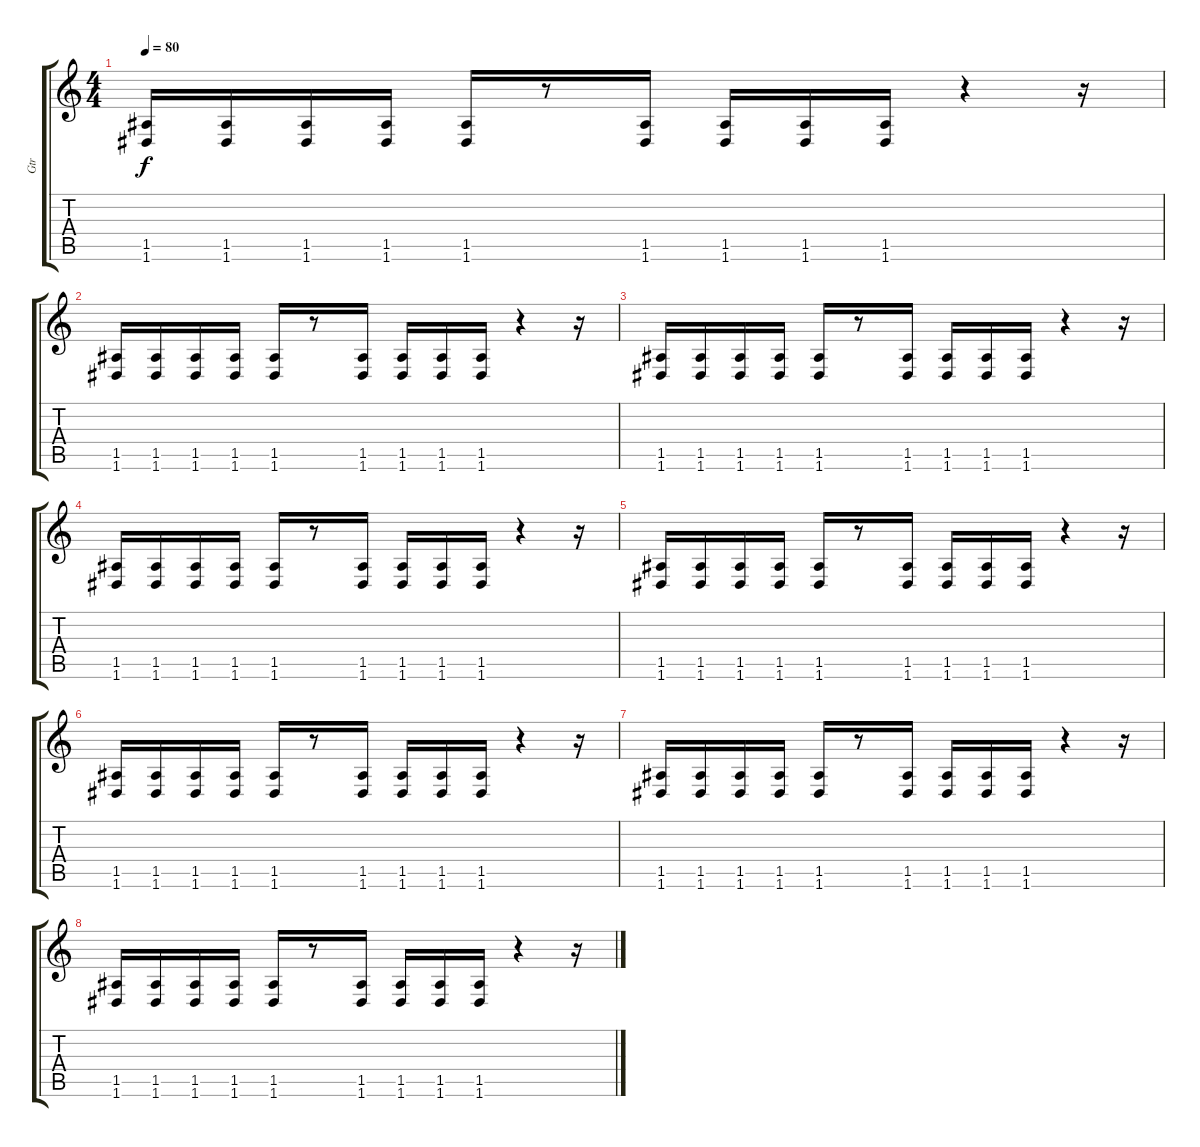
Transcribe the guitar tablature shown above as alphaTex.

\track ("Gtr" "Gtr") {instrument distortionguitar}
\staff {score tabs}
\tuning (E4 B3 G3 D3 A2 D2) {hide}
\ts (4 4)
\tempo 80
\clef g2
\ks c
(1.5 1.6).16{dy f} (1.5 1.6).16 (1.5 1.6).16 (1.5 1.6).16 (1.5 1.6).16 r.8 (1.5 1.6).16 (1.5 1.6).16 (1.5 1.6).16 (1.5 1.6).16 r.4 r.16 |
(1.5 1.6).16 (1.5 1.6).16 (1.5 1.6).16 (1.5 1.6).16 (1.5 1.6).16 r.8 (1.5 1.6).16 (1.5 1.6).16 (1.5 1.6).16 (1.5 1.6).16 r.4 r.16 |
(1.5 1.6).16 (1.5 1.6).16 (1.5 1.6).16 (1.5 1.6).16 (1.5 1.6).16 r.8 (1.5 1.6).16 (1.5 1.6).16 (1.5 1.6).16 (1.5 1.6).16 r.4 r.16 |
(1.5 1.6).16 (1.5 1.6).16 (1.5 1.6).16 (1.5 1.6).16 (1.5 1.6).16 r.8 (1.5 1.6).16 (1.5 1.6).16 (1.5 1.6).16 (1.5 1.6).16 r.4 r.16 |
(1.5 1.6).16 (1.5 1.6).16 (1.5 1.6).16 (1.5 1.6).16 (1.5 1.6).16 r.8 (1.5 1.6).16 (1.5 1.6).16 (1.5 1.6).16 (1.5 1.6).16 r.4 r.16 |
(1.5 1.6).16 (1.5 1.6).16 (1.5 1.6).16 (1.5 1.6).16 (1.5 1.6).16 r.8 (1.5 1.6).16 (1.5 1.6).16 (1.5 1.6).16 (1.5 1.6).16 r.4 r.16 |
(1.5 1.6).16 (1.5 1.6).16 (1.5 1.6).16 (1.5 1.6).16 (1.5 1.6).16 r.8 (1.5 1.6).16 (1.5 1.6).16 (1.5 1.6).16 (1.5 1.6).16 r.4 r.16 |
(1.5 1.6).16 (1.5 1.6).16 (1.5 1.6).16 (1.5 1.6).16 (1.5 1.6).16 r.8 (1.5 1.6).16 (1.5 1.6).16 (1.5 1.6).16 (1.5 1.6).16 r.4 r.16
